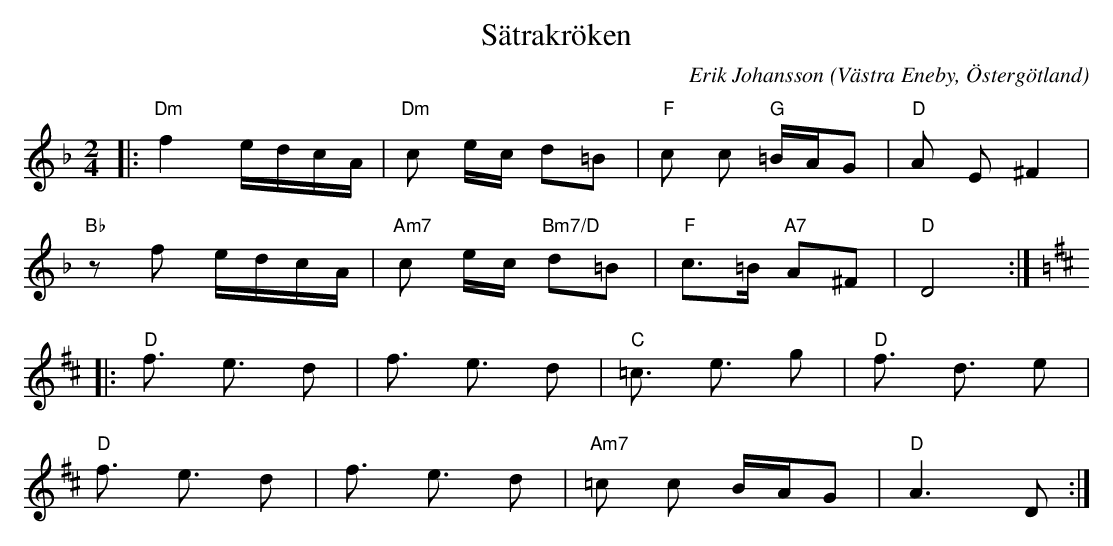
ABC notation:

X:1
T:Sätrakröken
C:Erik Johansson
O:Västra Eneby, Östergötland
Q:90
M:2/4
L:1/8
K:Dm
|:"Dm"f2 e/d/c/A/ |"Dm"c e/c/ d=B| "F" c c "G" =B/A/G | "D" A E ^F2 |
"Bb" zf e/d/c/A/ |"Am7"c e/c/ "Bm7/D"d=B| "F" c>=B  "A7" A^F | "D" D4 :|
K:D
|:"D" f3/2 e3/2 d |f3/2 e3/2 d| "C" =c3/2 e3/2 g| "D" f3/2 d3/2 e |
"D" f3/2 e3/2 d |f3/2 e3/2 d| "Am7" =c c B/A/G  | "D" A3  D:|
